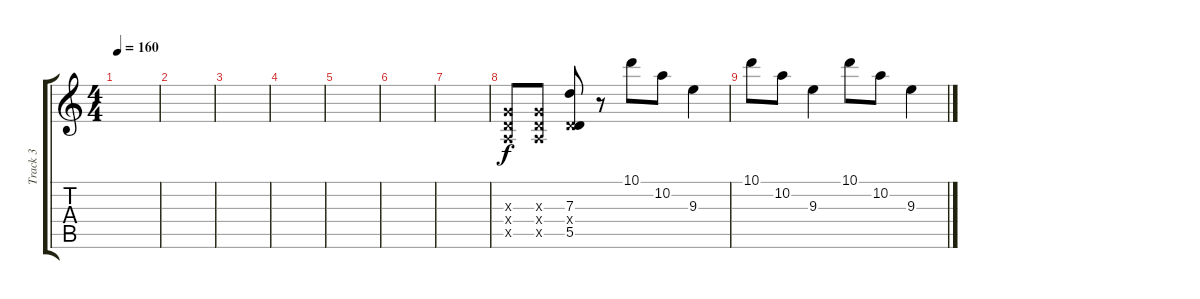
\track ("Track 3" "Track 3") {instrument overdrivenguitar}
\staff {score tabs}
\tuning (E4 B3 G3 D3 A2 E2) {hide}
\ts (4 4)
\tempo 160
\clef g2
\ks c
|
|
|
|
|
|
|
(0.3{x} 0.4{x} 0.5{x}).8 (0.3{x} 0.4{x} 0.5{x}).8 (7.3 0.4{x} 5.5).8 r.8 10.1.8 10.2.8 9.3.4 |
10.1.8 10.2.8 9.3.4 10.1.8 10.2.8 9.3.4
